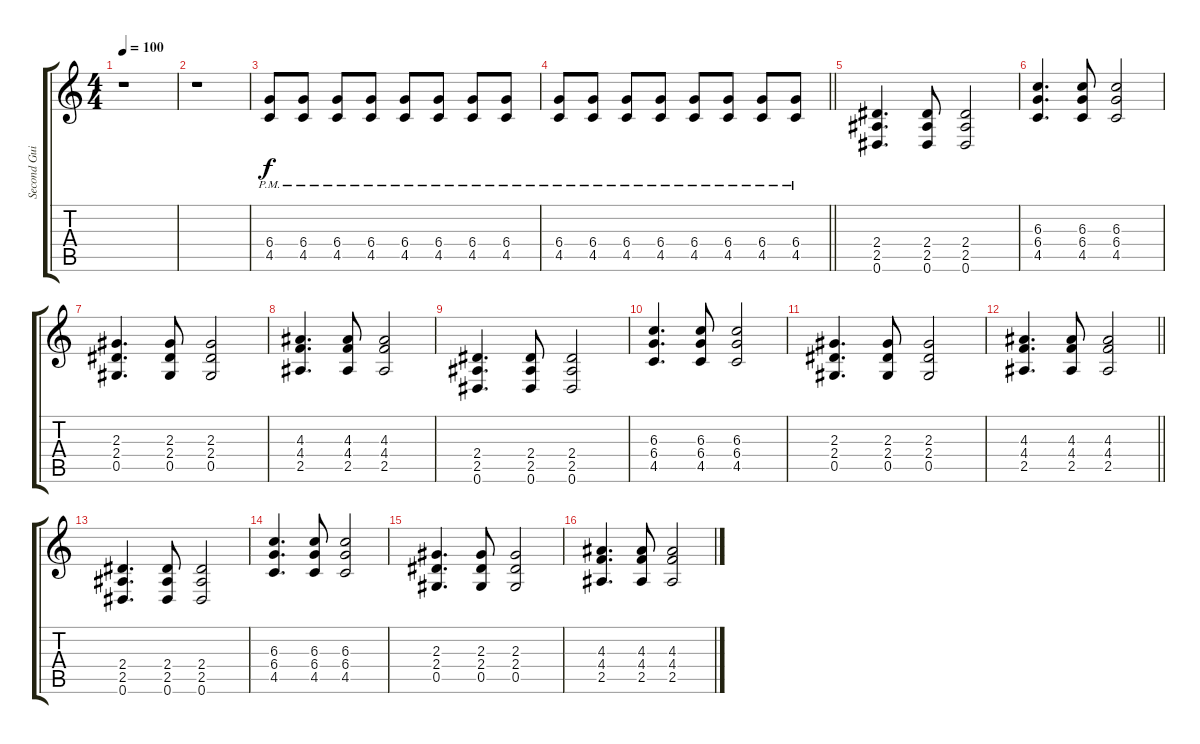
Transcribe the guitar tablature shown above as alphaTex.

\track ("Second Guitar" "Second Gui") {instrument distortionguitar}
\staff {score tabs}
\tuning (Eb4 Bb3 Gb3 Db3 Ab2 Eb2) {hide}
\ts (4 4)
\tempo 100
\clef g2
\ks c
r.1{dy f} |
r.1 |
(6.4{pm} 4.5{pm}).8 (6.4{pm} 4.5{pm}).8 (6.4{pm} 4.5{pm}).8 (6.4{pm} 4.5{pm}).8 (6.4{pm} 4.5{pm}).8 (6.4{pm} 4.5{pm}).8 (6.4{pm} 4.5{pm}).8 (6.4{pm} 4.5{pm}).8 |
\barLineRight lightlight
(6.4{pm} 4.5{pm}).8 (6.4{pm} 4.5{pm}).8 (6.4{pm} 4.5{pm}).8 (6.4{pm} 4.5{pm}).8 (6.4{pm} 4.5{pm}).8 (6.4{pm} 4.5{pm}).8 (6.4{pm} 4.5{pm}).8 (6.4{pm} 4.5{pm}).8 |
(2.4 2.5 0.6).4{d} (2.4 2.5 0.6).8 (2.4 2.5 0.6).2 |
(6.3 6.4 4.5).4{d} (6.3 6.4 4.5).8 (6.3 6.4 4.5).2 |
(2.3 2.4 0.5).4{d} (2.3 2.4 0.5).8 (2.3 2.4 0.5).2 |
(4.3 4.4 2.5).4{d} (4.3 4.4 2.5).8 (4.3 4.4 2.5).2 |
(2.4 2.5 0.6).4{d} (2.4 2.5 0.6).8 (2.4 2.5 0.6).2 |
(6.3 6.4 4.5).4{d} (6.3 6.4 4.5).8 (6.3 6.4 4.5).2 |
(2.3 2.4 0.5).4{d} (2.3 2.4 0.5).8 (2.3 2.4 0.5).2 |
\barLineRight lightlight
(4.3 4.4 2.5).4{d} (4.3 4.4 2.5).8 (4.3 4.4 2.5).2 |
(2.4 2.5 0.6).4{d} (2.4 2.5 0.6).8 (2.4 2.5 0.6).2 |
(6.3 6.4 4.5).4{d} (6.3 6.4 4.5).8 (6.3 6.4 4.5).2 |
(2.3 2.4 0.5).4{d} (2.3 2.4 0.5).8 (2.3 2.4 0.5).2 |
(4.3 4.4 2.5).4{d} (4.3 4.4 2.5).8 (4.3 4.4 2.5).2
